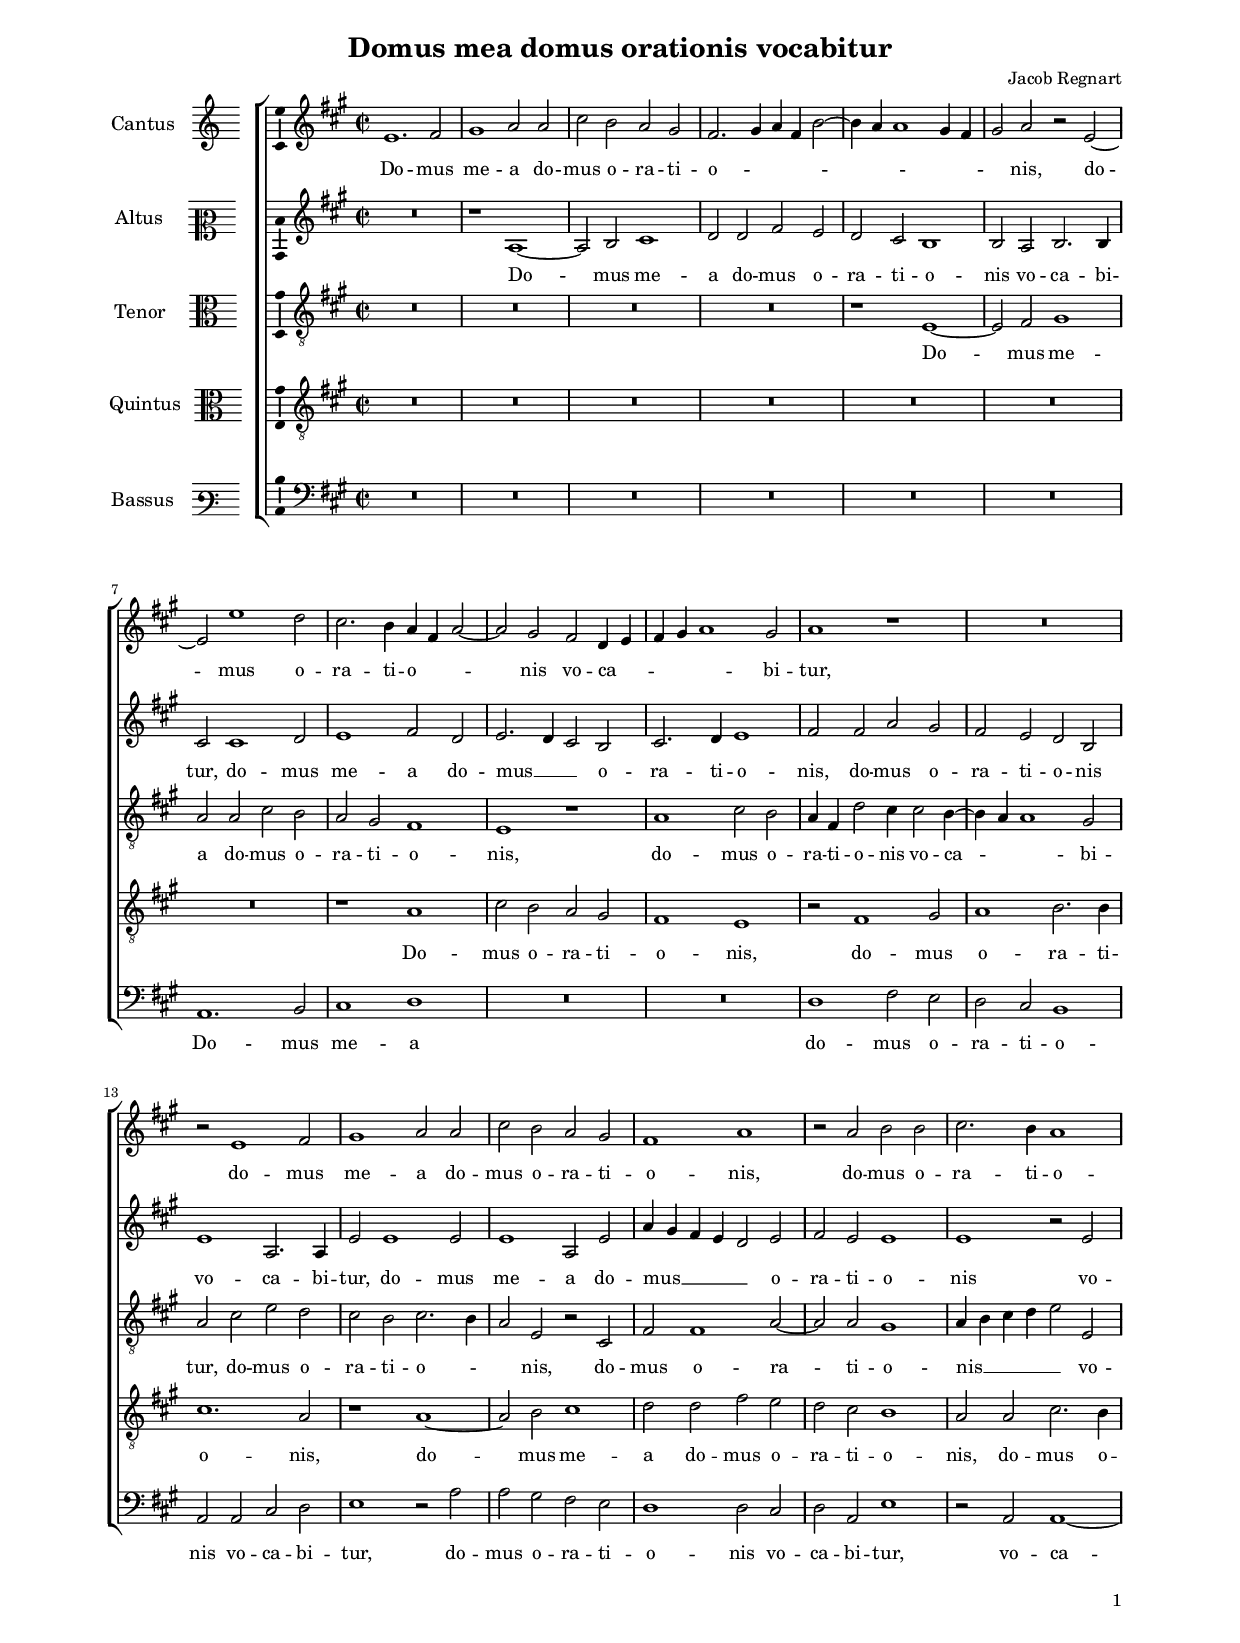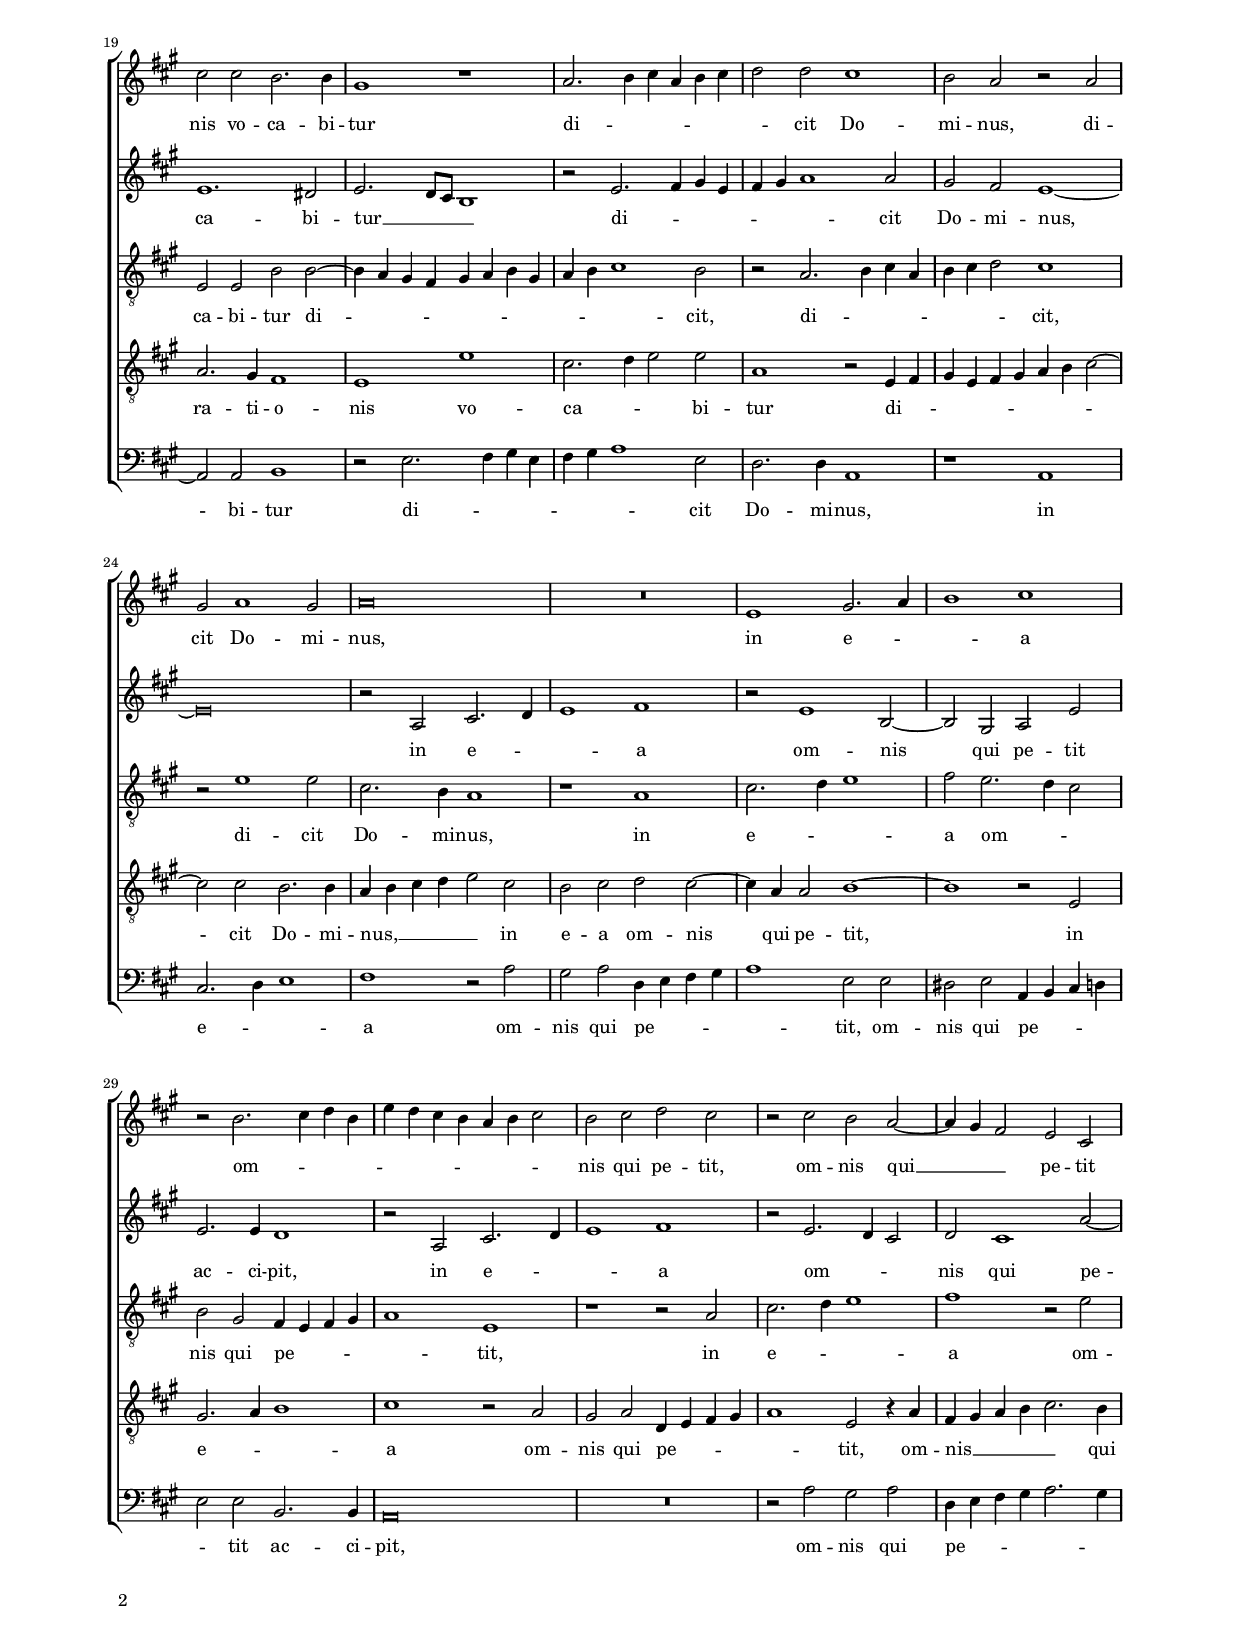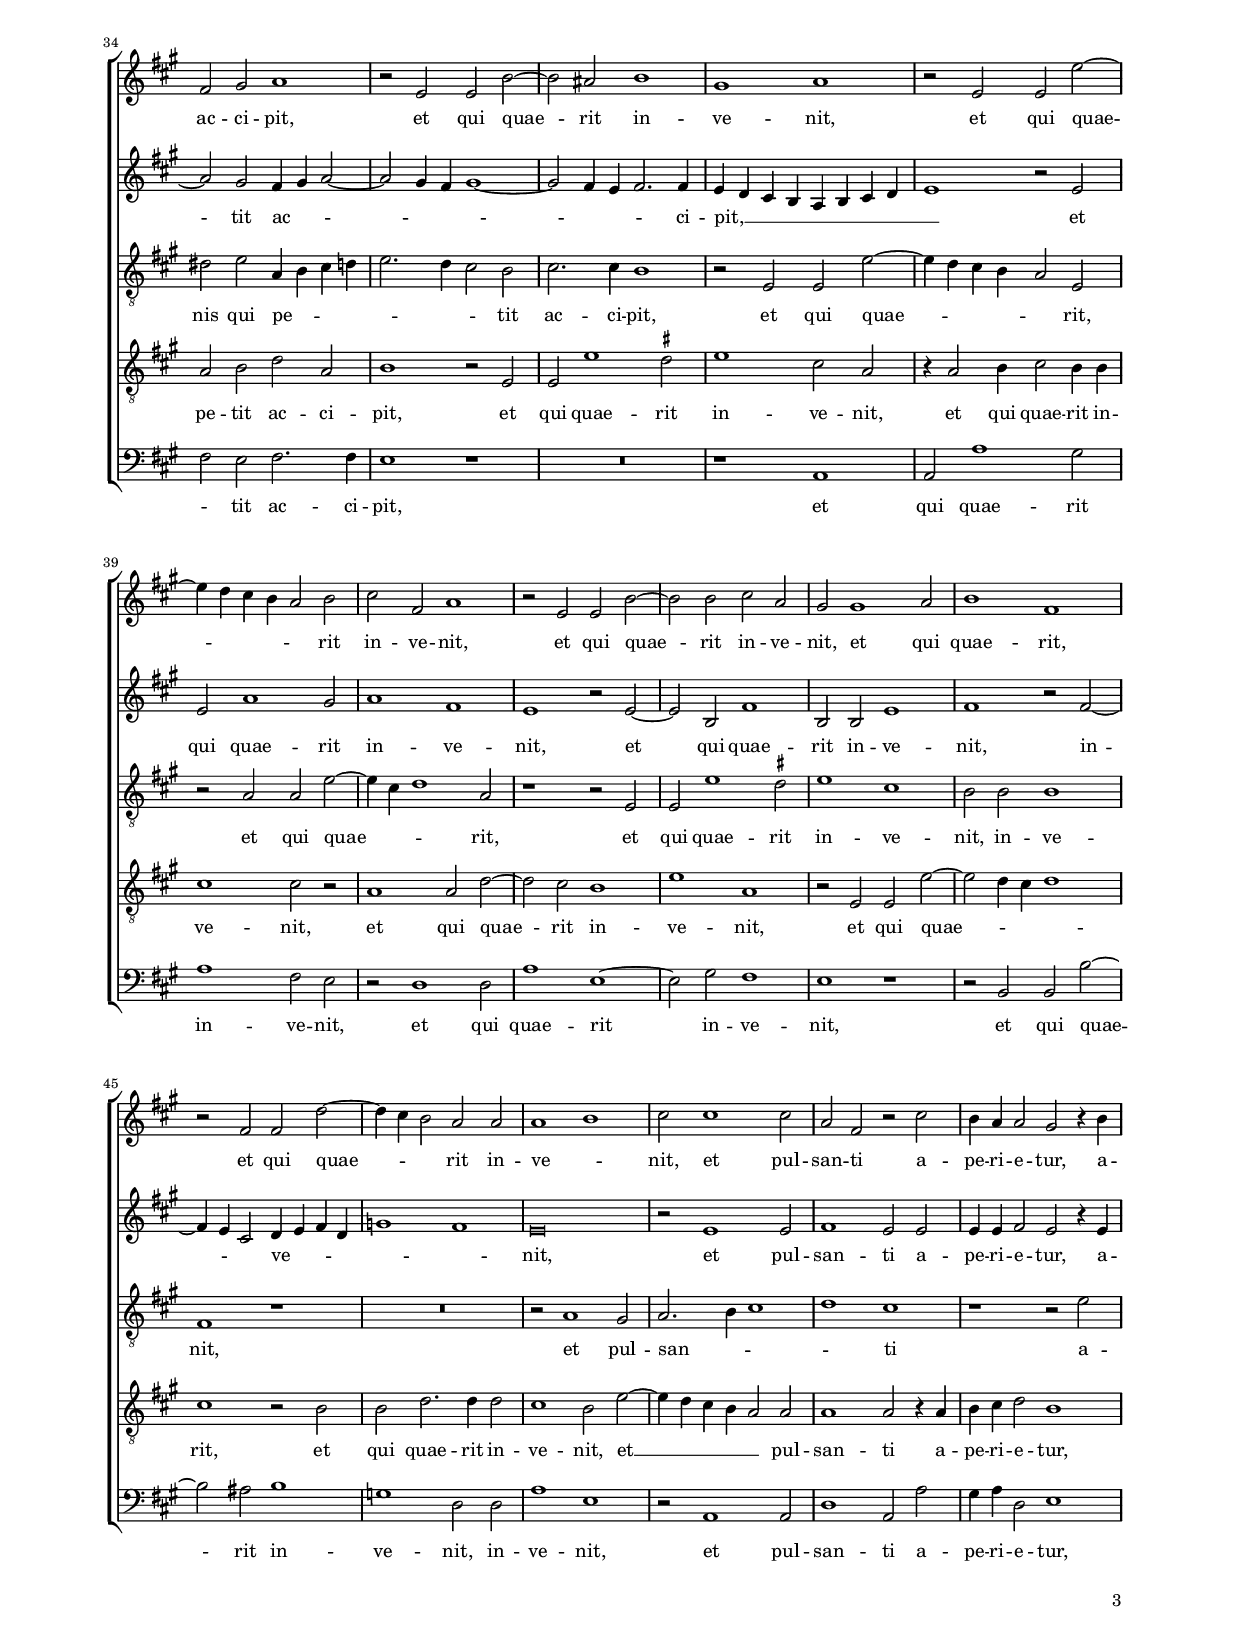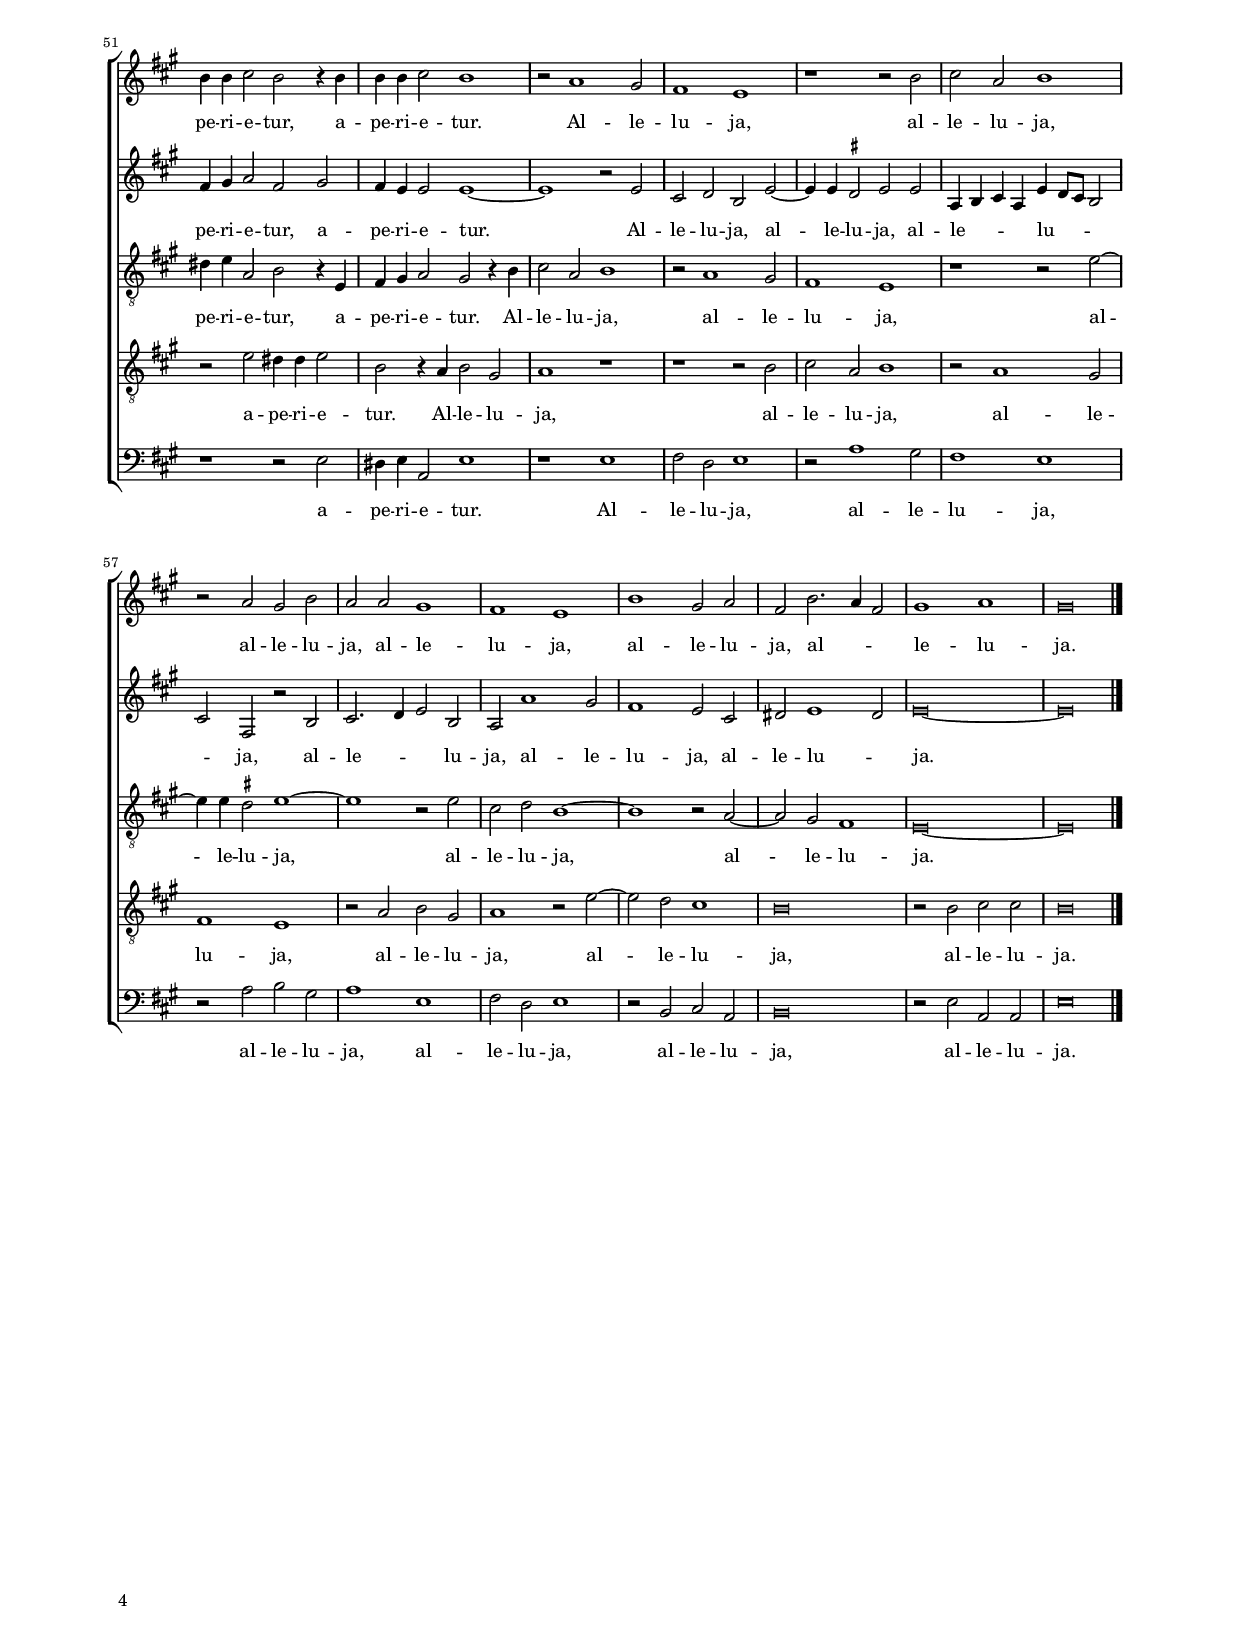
\header
{
  title="Domus mea domus orationis vocabitur"
  composer="Jacob Regnart"
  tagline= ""
}

\version "2.24.0"
\include "deutsch.ly"
#(set-global-staff-size 15)
% #(set-default-paper-size "letter")
#(ly:set-option 'point-and-click #f)


\paper
	{
	top-margin = 1.8 \cm
	bottom-margin = 1.2 \cm
	left-margin = 2 \cm
	right-margin = 2 \cm
	ragged-bottom = ##f
	ragged-last-bottom = ##t
	print-page-number = ##f
	score-system-spacing = #'((basic-distance . 16) (minimum-distance . 14) (padding . 5) (strechability . 150))
	system-system-spacing = #'((basic-distance . 16) (minimum-distance . 14) (padding . 5) (strechability . 150))
	oddFooterMarkup=\markup   \fill-line { "" \fromproperty #'page:page-number-string }
	evenFooterMarkup=\markup  \fill-line { \fromproperty #'page:page-number-string "" }
	last-bottom-spacing = #'((basic-distance . 12) (minimum-distance . 7) (padding . 4))
%	systems-per-page = 3
%	min-systems-per-page = 3
%	print-all-headers = ##t
%	print-first-page-number = ##t
%	first-page-number = 1
	}

	
global = {
	\key c \major
	\time 2/2 \set Score.measureLength = #(ly:make-moment 2/1)
	\skip 1*2*63 \bar "|."
	}

	ficta = { \once \set suggestAccidentals = ##t }

	forget = #(define-music-function (music) (ly:music?) #{
		\accidentalStyle forget
		$music
		\accidentalStyle default
		#})


incipitcantus = \markup { \score {
	{
	\set Staff.instrumentName = \markup { \fontsize #1 "Cantus" }
	\key c \major
	\clef violin
	s4 \bar ""
	}
	\layout  {
	raggedright = ##t
	indent = 1.6 \cm
	line-width = 2.4\cm
	\context { \Staff \remove Time_signature_engraver }
	\override Staff.Clef.Y-extent = #'(0 . 0)
	}} \hspace #1 }

      
incipitaltus = \markup { \score {
	{
	\set Staff.instrumentName = \markup { \fontsize #1 "Altus" }
	\key c \major
	\clef mezzosoprano
	s4 \bar ""
	}
	\layout  {
	raggedright = ##t
	indent = 1.6 \cm
	line-width = 2.4\cm
	\context { \Staff \remove Time_signature_engraver }
	\override Staff.Clef.Y-extent = #'(0 . 0)
	}} \hspace #1 }


incipittenor = \markup { \score {
	{
	\set Staff.instrumentName = \markup { \fontsize #1 "Tenor" }
	\key c \major
	\clef alto
	s4 \bar ""
	}
	\layout  {
	raggedright = ##t
	indent = 1.6 \cm
	line-width = 2.4\cm
	\context { \Staff \remove Time_signature_engraver }
	\override Staff.Clef.Y-extent = #'(0 . 0)
	}} \hspace #1 }
      
      
incipitquintus = \markup { \score {
	{
	\set Staff.instrumentName = \markup { \fontsize #1 "Quintus" }
	\key c \major
	\clef alto
	s4 \bar ""
	}
	\layout  {
	raggedright = ##t
	indent = 1.6 \cm
	line-width = 2.4\cm
	\context { \Staff \remove Time_signature_engraver }
	\override Staff.Clef.Y-extent = #'(0 . 0)
	}} \hspace #1 }
      
      
incipitbassus = \markup { \score {
	{
	\set Staff.instrumentName = \markup { \fontsize #1 "Bassus" }
	\key c \major
	\clef varbaritone
	s4 \bar ""
	}
	\layout  {
	raggedright = ##t
	indent = 1.6 \cm
	line-width = 2.4\cm
	\context { \Staff \remove Time_signature_engraver }
	\override Staff.Clef.Y-extent = #'(0 . 0)
	}} \hspace #1 }


cantus =  \relative c''
	{
	g1. a2
	h1 c2 c
	e2 d c h
	a2. h4 c a d2~
%5
	d4 c c1 h4 a |
	h2 c r g~
	g2 g'1 f2
	e2. d4 c a c2~
	c2 h a f4 g
%10
	a4 h c1 h2 |
	c1 r
	R\breve
	r2 g1 a2
	h1 c2 c
%15
	e2 d c h |
	a1 c
	r2 c d d
	e2. d4 c1
	e2 e d2. d4
%20
	h1 r |
	c2. d4 e c d e
	f2 f e1
	d2 c r c
	h2 c1 h2
%25
	c\breve |
	R\breve
	g1 h2. c4
	d1 e
	r2 d2. e4 f d
%30
	g4 f e d c d e2 |
	d2 e f e
	r2 e d c~
	c4 h a2 g e
	a2 h c1
%35
	r2 g g d'~ |
	d2 cis d1
	h1 c
	r2 g g g'~
	g4 f e d c2 d
%40
	e2 a, c1 |
	r2 g g d'~
	d2 d e c
	h2 h1 c2
	d1 a
%45
	r2 a a f'~ |
	f4 e d2 c c
	c1 d
	e2 e1 e2
	c2 a r e'
%50
	d4 c c2 h r4 d |
	d4 d e2 d r4 d
	d4 d e2 d1
	r2 c1 h2
	a1 g
%55
	r1 r2 d' |
	e2 c d1
	r2 c h d
	c2 c h1
	a1 g
%60
	d'1 h2 c |
	a2 d2. c4 a2
	h1 c
	h\breve |
	}


altus =  \relative c'
	{
	R\breve
	r1 c~
	c2 d e1
	f2 f a g
%5
	f2 e d1 |
	d2 c d2. d4
	e2 e1 f2
	g1 a2 f
	g2. f4 e2 d
%10
	e2. f4 g1 |
	a2 a c h
	a2 g f d
	g1 c,2. c4
	g'2 g1 g2
%15
	g1 c,2 g' |
	c4 h a g f2 g
	a2 g g1
	g1 r2 g
	g1. fis2
%20
	g2. f8 e d1 |
	r2 g2. a4 h g
	a4 h c1 c2
	h2 a g1~
	g\breve
%25
	r2 c, e2. f4 |
	g1 a
	r2 g1 d2~
	d2 h c g'
	g2. g4 f1
%30
	r2 c e2. f4 |
	g1 a
	r2 g2. f4 e2
	f2 e1 c'2~
	c2 h a4 h c2~
%35
	c2 h4 a h1~ |
	h2 a4 g a2. a4
	g4 f e d c d e f
	g1 r2 g
	g2 c1 h2
%40
	c1 a |
	g1 r2 g~
	g2 d2 a'1
	d,2 d g1
	a1 r2 a~
%45
	a4 g e2 f4 g a f |
	b1 a
	g\breve
	r2 g1 g2
	a1 g2 g
%50
	g4 g a2 g r4 g |
	a4 h c2 a h
	a4 g g2 g1~
	g1 r2 g
	e2 f d g~
%55
	g4 g \ficta fis2 g g |
	c,4 d e c g'4 f8 e d2
	e2 a, r d
	e2. f4 g2 d
	c2 c'1 h2
%60
	a1 g2 e |
	fis2 g1 fis2
	g\breve~
	g\breve |
	}


tenor =  \relative c'
	{
	R\breve
	R\breve
	R\breve
	R\breve
%5
	r1 g~ |
	g2 a h1
	c2 c e d
	c2 h a1
	g1 r
%10
	c1 e2 d |
	c4 a f'2 e4 e2 d4~
	d4 c c1 h2
	c2 e g f
	e2 d e2. d4
%15
	c2 g r e |
	a2 a1 c2~
	c2 c h1
	c4 d e f g2 g,
	g2 g d' d~
%20
	d4 c h a h c d h |
	c4 d e1 d2
	r2 c2. d4 e c
	d4 e f2 e1
	r2 g1 g2
%25
	e2. d4 c1 |
	r1 c
	e2. f4 g1
	a2 g2. f4 e2
	d2 h a4 g a h
%30
	c1 g |
	r1 r2 c
	e2. f4 g1
	a1 r2 g
	fis2 g c,4 d e f
%35
	g2. f4 e2 d |
	e2. e4 d1
	r2 g, g g'~
	g4 f e d c2 g
	r2 c c g'~
%40
	g4 e f1 c2 |
	r1 r2 g
	g2 g'1 \ficta fis2
	g1 e
	d2 d d1
%45
	a1 r |
	R\breve
	r2 c1 h2
	c2. d4 e1
	f1 e
%50
	r1 r2 g |
	fis4 g c,2 d r4 g,
	a4 h c2 h r4 d
	e2 c d1
	r2 c1 h2
%55
	a1 g |
	r1 r2 g'~
	g4 g \ficta fis2 g1~
	g1 r2 g
	e2 f d1~
%60
	d1 r2 c~ |
	c2 h a1
	g\breve~
	g\breve |
	}


quintus  =  \relative c'
	{
	R\breve
	R\breve
	R\breve
	R\breve
%5
	R\breve |
	R\breve
	R\breve
	r1 c
	e2 d c h
%10
	a1 g |
	r2 a1 h2
	c1 d2. d4
	e1. c2
	r1 c~
%15
	c2 d e1 |
	f2 f a g
	f2 e d1
	c2 c e2. d4
	c2. h4 a1
%20
	g1 g' |
	e2. f4 g2 g
	c,1 r2 g4 a
	h4 g a h c d e2~
	e2 e d2. d4
%25
	c4 d e f g2 e |
	d2 e f e~
	e4 c c2 d1~
	d1 r2 g,
	h2. c4 d1
%30
	e1 r2 c |
	h2 c f,4 g a h
	c1 g2 r4 c
	a4 h c d e2. d4
	c2 d f c
%35
	d1  r2 g, |
	g2 g'1 \ficta fis2
	g1 e2 c
	r4 c2 d4 e2 d4 d
	e1 e2 r
%40
	c1 c2 f~ |
	f2 e d1
	g1 c,
	r2 g g g'~
	g2 f4 e f1
%45
	e1 r2 d |
	d2 f2. f4 f2
	e1 d2 g~
	g4 f e d c2 c
	c1 c2 r4 c
%50
	d4 e f2 d1 |
	r2 g fis4 fis g2
	d2 r4 c d2 h
	c1 r
	r1 r2 d
%55
	e2 c d1 |
	r2 c1 h2
	a1 g
	r2 c d h
	c1 r2 g'~
%60
	g2 f e1 |
	d\breve
	r2 d e e
	d\breve |
	}


bassus  =  \relative c
	{
	R\breve
	R\breve
	R\breve
	R\breve
%5
	R\breve |
	R\breve
	c1. d2
	e1 f
	R\breve
%10
	R\breve |
	f1 a2 g
	f2 e d1
	c2 c e f
	g1 r2 c
%15
	c2 h a g |
	f1 f2 e
	f2 c g'1
	r2 c, c1~
	c2 c d1
%20
	r2 g2. a4 h g |
	a4 h c1 g2
	f2. f4 c1
	r1 c
	e2. f4 g1
%25
	a1 r2 c |
	h2 c f,4 g a h
	c1 g2 g
	fis2 g c,4 d e f
	g2 g d2. d4
%30
	c\breve |
	R\breve
	r2 c' h c
	f,4 g a h c2. h4
	a2 g a2. a4
%35
	g1 r |
	R\breve
	r1 c,
	c2 c'1 h2
	c1 a2 g
%40
	r2 f1 f2 |
	c'1 g~
	g2 h a1
	g1 r
	r2 d d d'~
%45
	d2 cis d1 |
	b1 f2 f
	c'1 g
	r2 c,1 c2
	f1 c2 c'
%50
	h4 c f,2 g1 |
	r1 r2 g
	fis4 g c,2 g'1
	r1 g
	a2 f g1
%55
	r2 c1 h2 |
	a1 g
	r2 c d h
	c1 g
	a2 f g1
%60
	r2 d e c |
	d\breve
	r2 g c, c
	g'\breve |
	}


lyricscantus = \lyricmode {
	Do -- mus me -- a do -- mus o -- ra -- ti -- o -- _ _ _ _ _ _ _ _ _ nis,
        do -- mus o -- ra -- ti -- o -- _ _ nis vo -- ca -- _ _ _ _ bi -- tur,
        do -- mus me -- a do -- mus o -- ra -- ti -- o -- nis,
        do -- mus o -- ra -- ti -- o -- nis vo -- ca -- bi -- tur
        di -- _ _ _ _ _ _ cit Do -- mi -- nus,
        di -- cit Do -- mi -- nus,
        in e -- _ _ a om -- _ _ _ _ _ _ _ _ _ _ nis qui pe -- tit,
        om -- nis qui __ _ _  pe -- tit
        ac -- ci -- pit,
        et qui quae -- rit in -- ve -- nit,
        et qui quae -- _ _ _ _ rit in -- ve -- nit,
        et qui quae -- rit in -- ve -- nit,
        et qui quae -- rit,
        et qui quae -- _ _ rit in -- ve -- _ nit,
        et pul -- san -- ti a -- pe -- ri -- e -- tur,
        a -- pe -- ri -- e -- tur,
        a -- pe -- ri -- e -- tur.
        Al -- le -- lu -- ja,
        al -- le -- lu -- ja,
        al -- le -- lu -- ja,
        al -- le -- lu -- ja,
        al -- le -- lu -- ja,
        al -- _ _ le -- lu -- ja.
	}


lyricsaltus = \lyricmode {
	Do -- mus me -- a do -- mus o -- ra -- ti -- o -- nis vo -- ca -- bi -- tur,
        do -- mus me -- a do -- mus __ _ _ o -- ra -- ti -- o -- nis,
        do -- mus o -- ra -- ti -- o -- nis vo -- ca -- bi -- tur,
        do -- mus me -- a do -- mus __ _ _ _ _ o -- ra -- ti -- o -- nis vo -- ca -- bi -- tur __ _ _ _
        di -- _ _ _ _ _ _ cit Do -- mi -- nus,
        in e -- _ _ a om -- nis qui pe -- tit
        ac -- ci -- pit,
        in e -- _ _ a om -- _ _ nis qui pe -- tit
        ac -- _ _ _ _ _ _ _ _ ci -- pit, __ _ _ _ _ _ _ _ _
        et qui quae -- rit in -- ve -- nit,
        et qui quae -- rit in -- ve -- nit,
        in -- _ _ ve -- _ _ _ _ _ nit,
        et pul -- san -- ti a -- pe -- ri -- e -- tur,
        a -- pe -- ri -- e -- tur,
        a -- pe -- ri -- e -- tur.
        Al -- le -- lu -- ja,
        al -- le -- lu -- ja,
        al -- le -- _ _ _ lu -- _ _ _ _ ja,
        al -- le -- _ _ lu -- ja,
        al -- le -- lu -- ja,
        al -- le -- lu -- _ ja.
	}


lyricstenor = \lyricmode {
	Do -- mus me -- a do -- mus o -- ra -- ti -- o -- nis,
        do -- mus o -- ra -- ti -- o -- nis vo -- ca -- _ _ bi -- tur,
        do -- mus o -- ra -- ti -- o -- _ _ nis,
        do -- mus o -- ra -- ti -- o -- nis __ _ _ _ _ vo -- ca -- bi -- tur
        di -- _ _ _ _ _ _ _ _ _ _ cit,
        di -- _ _ _ _ _ _ cit,
        di -- cit Do -- mi -- nus,
        in e -- _ _ a om -- _ _ nis qui pe -- _ _ _ _ tit,
        in e -- _ _ a om -- nis qui pe -- _ _ _ _ _ _ tit
        ac -- ci -- pit,
        et qui quae -- _ _ _ _ rit,
        et qui quae -- _ _ rit,
        et qui quae -- rit in -- ve -- nit,
        in -- ve -- nit,
        et pul -- san -- _ _ _ ti a -- pe -- ri -- e -- tur,
        a -- pe -- ri -- e -- tur.
        Al -- le -- lu -- ja,
        al -- le -- lu -- ja,
        al -- le -- lu -- ja,
        al -- le -- lu -- ja,
        al -- le -- lu -- ja.
	}


lyricsquintus = \lyricmode {
	Do -- mus o -- ra -- ti -- o -- nis,
        do -- mus o -- ra -- ti -- o -- nis,
        do -- mus me -- a do -- mus o -- ra -- ti -- o -- nis,
        do -- mus o -- ra -- ti -- o -- nis vo -- ca -- _ _ bi -- tur
        di -- _ _ _ _ _ _ _ _ cit Do -- mi -- nus, __ _ _ _ _ 
        in e -- a om -- nis qui pe -- tit,
        in e -- _ _ a om -- nis qui pe -- _ _ _ _ tit,
        om -- nis __ _ _ _ _ qui pe -- tit
        ac -- ci -- pit,
        et qui quae -- rit in -- ve -- nit,
        et qui quae -- rit in -- ve -- nit,
        et qui quae -- rit in -- ve -- nit,
        et qui quae -- _ _ _ rit,
        et qui quae -- rit in -- ve -- nit,
        et __ _ _ _ _ pul -- san -- ti a -- pe -- ri -- e -- tur,
        a -- pe -- ri -- e -- tur.
        Al -- le -- lu -- ja,
        al -- le -- lu -- ja,
        al -- le -- lu -- ja,
        al -- le -- lu -- ja,
        al -- le -- lu -- ja,
        al -- le -- lu -- ja.
	}


lyricsbassus = \lyricmode {
	Do -- mus me -- a do -- mus o -- ra -- ti -- o -- nis vo -- ca -- bi -- tur,
        do -- mus o -- ra -- ti -- o -- nis vo -- ca -- bi -- tur,
        vo -- ca -- bi -- tur
        di -- _ _ _ _ _ _ cit Do -- mi -- nus,
        in e -- _ _ a om -- nis qui pe -- _ _ _ _ tit,
        om -- nis qui pe -- _ _ _ _ tit
        ac -- ci -- pit,
        om -- nis qui pe -- _ _ _ _ _ _ tit
        ac -- ci -- pit,
        et qui quae -- rit in -- ve -- nit,
        et qui quae -- rit in -- ve -- nit,
        et qui quae -- rit in -- ve -- nit,
        in -- ve -- nit,
        et pul -- san -- ti a -- pe -- ri -- e -- tur,
        a -- pe -- ri -- e -- tur.
        Al -- le -- lu -- ja,
        al -- le -- lu -- ja,
        al -- le -- lu -- ja,
        al -- le -- lu -- ja,
        al -- le -- lu -- ja,
        al -- le -- lu -- ja.
	}


\score
{  
	\transpose c a, {
	\new ChoirStaff \with { \override StaffGrouper.staff-staff-spacing.basic-distance = #12 }
	<<

	\new Staff << \global
	\new Voice="v1" {
		\set Staff.instrumentName=\incipitcantus
%		\set Staff.instrumentName= "S"
		\set Staff.midiInstrument = "reed organ"
		\clef violin
		\cantus }
	\new Lyrics \lyricsto "v1" {\lyricscantus }
	>>


	\new Staff << \global
	\new Voice="v2" {
		\set Staff.instrumentName=\incipitaltus
%		\set Staff.instrumentName= "A"
		\set Staff.midiInstrument = "reed organ"
		\clef violin 
		\altus}
	\new Lyrics \lyricsto "v2" {\lyricsaltus }
	>>


	\new Staff << \global
	\new Voice="v3" {
		\set Staff.instrumentName=\incipittenor
%		\set Staff.instrumentName= "T"
		\set Staff.midiInstrument = "reed organ"
		\clef "G_8"
		\tenor }
	\new Lyrics \lyricsto "v3" {\lyricstenor }
	>>


	\new Staff << \global
	\new Voice="v5" {
		\set Staff.instrumentName=\incipitquintus
%		\set Staff.instrumentName= "Q"
		\set Staff.midiInstrument = "reed organ"
		\clef "G_8"
		\quintus}
	\new Lyrics \lyricsto "v5" {\lyricsquintus }
	>>


	\new Staff << \global
	\new Voice="v4" {
		\set Staff.instrumentName=\incipitbassus
%		\set Staff.instrumentName= "B"
		\set Staff.midiInstrument = "reed organ"
		\clef bass 
		\bassus }
	\new Lyrics \lyricsto "v4" {\lyricsbassus}
	>>

	>>
	} % transpose

	\layout
	{
	indent = 2.5\cm
	\context { \Lyrics \override VerticalAxisGroup.nonstaff-relatedstaff-spacing.padding = #1.5 }
%	\context { \Lyrics \override LyricText.font-size = #1 }
	\context { \Staff \override TimeSignature.break-visibility = #end-of-line-invisible }
	\context { \Staff \consists Ambitus_engraver }
	\context { \Score \override BarNumber.padding = #2 }
	\context { \Voice \override NoteHead.style = #'baroque }
	}

\midi
	{
    	\tempo 2 = 90
	}

}


% EOF
